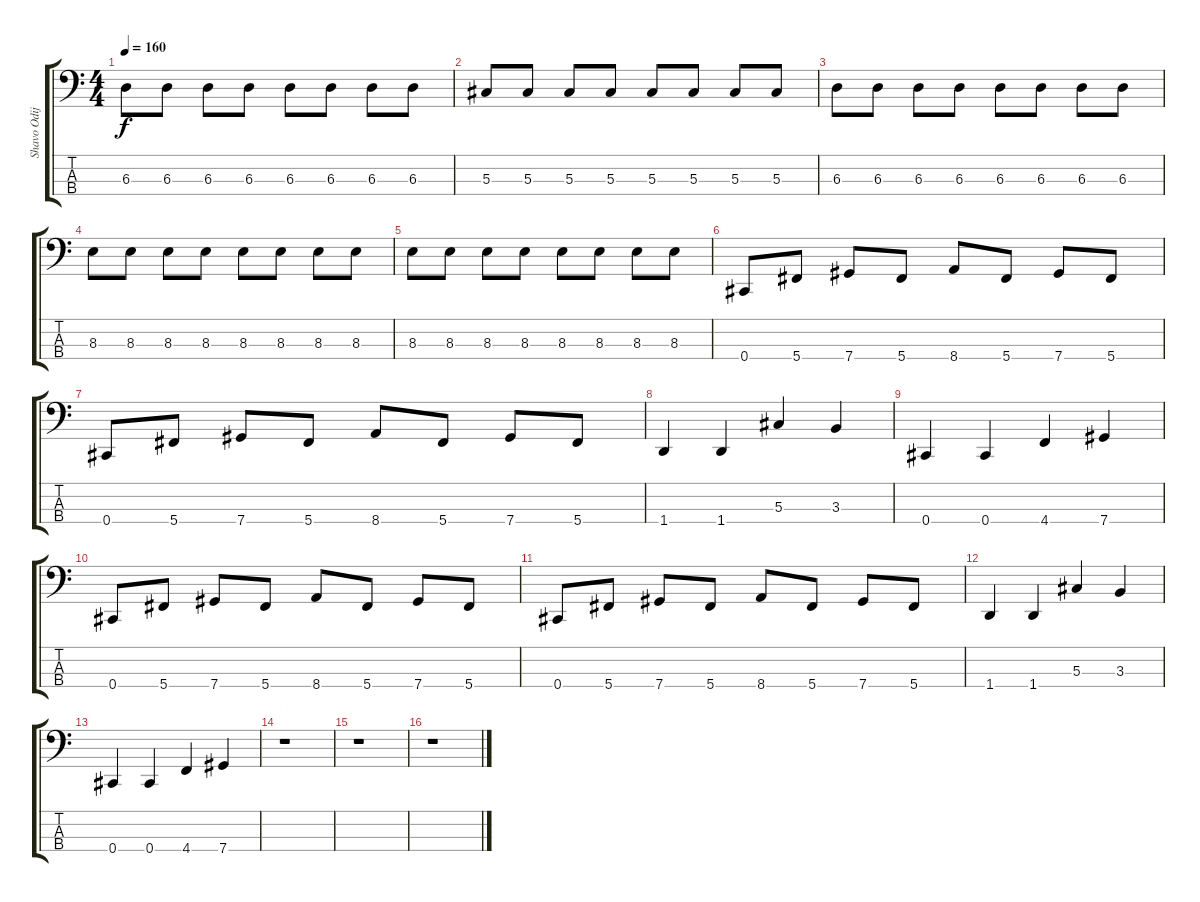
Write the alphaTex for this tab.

\track ("Shavo Odijian - Bass" "Shavo Odij") {instrument electricbassfinger}
\staff {score tabs}
\tuning (Gb2 Db2 Ab1 Db1) {hide}
\ts (4 4)
\tempo 160
\clef f4
\ks c
6.3.8{dy f} 6.3.8 6.3.8 6.3.8 6.3.8 6.3.8 6.3.8 6.3.8 |
5.3.8 5.3.8 5.3.8 5.3.8 5.3.8 5.3.8 5.3.8 5.3.8 |
6.3.8 6.3.8 6.3.8 6.3.8 6.3.8 6.3.8 6.3.8 6.3.8 |
8.3.8 8.3.8 8.3.8 8.3.8 8.3.8 8.3.8 8.3.8 8.3.8 |
8.3.8 8.3.8 8.3.8 8.3.8 8.3.8 8.3.8 8.3.8 8.3.8 |
0.4.8 5.4.8 7.4.8 5.4.8 8.4.8 5.4.8 7.4.8 5.4.8 |
0.4.8 5.4.8 7.4.8 5.4.8 8.4.8 5.4.8 7.4.8 5.4.8 |
1.4.4 1.4.4 5.3.4 3.3.4 |
0.4.4 0.4.4 4.4.4 7.4.4 |
0.4.8 5.4.8 7.4.8 5.4.8 8.4.8 5.4.8 7.4.8 5.4.8 |
0.4.8 5.4.8 7.4.8 5.4.8 8.4.8 5.4.8 7.4.8 5.4.8 |
1.4.4 1.4.4 5.3.4 3.3.4 |
0.4.4 0.4.4 4.4.4 7.4.4 |
r.1 |
r.1 |
r.1
